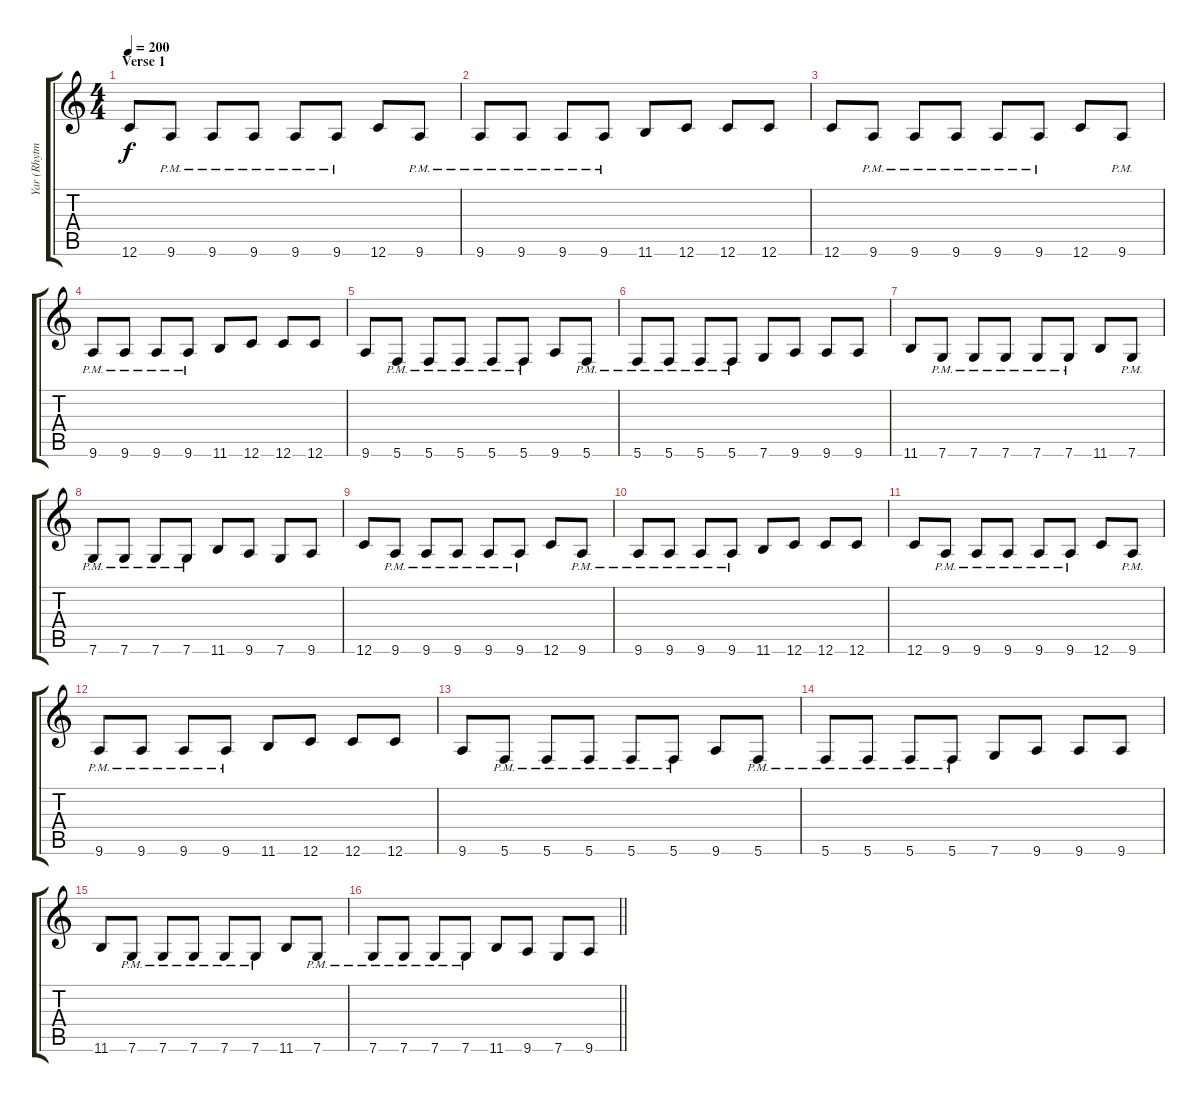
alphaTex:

\track ("Yar (Rhytm)" "Yar (Rhytm") {instrument distortionguitar}
\staff {score tabs}
\tuning (D4 A3 F3 C3 G2 C2) {hide}
\ts (4 4)
\section ("" "Verse 1")
\tempo 200
\clef g2
\ks c
12.6.8{dy f} 9.6{pm}.8 9.6{pm}.8 9.6{pm}.8 9.6{pm}.8 9.6{pm}.8 12.6.8 9.6{pm}.8 |
9.6{pm}.8 9.6{pm}.8 9.6{pm}.8 9.6{pm}.8 11.6.8 12.6.8 12.6.8 12.6.8 |
12.6.8 9.6{pm}.8 9.6{pm}.8 9.6{pm}.8 9.6{pm}.8 9.6{pm}.8 12.6.8 9.6{pm}.8 |
9.6{pm}.8 9.6{pm}.8 9.6{pm}.8 9.6{pm}.8 11.6.8 12.6.8 12.6.8 12.6.8 |
9.6.8 5.6{pm}.8 5.6{pm}.8 5.6{pm}.8 5.6{pm}.8 5.6{pm}.8 9.6.8 5.6{pm}.8 |
5.6{pm}.8 5.6{pm}.8 5.6{pm}.8 5.6{pm}.8 7.6.8 9.6.8 9.6.8 9.6.8 |
11.6.8 7.6{pm}.8 7.6{pm}.8 7.6{pm}.8 7.6{pm}.8 7.6{pm}.8 11.6.8 7.6{pm}.8 |
7.6{pm}.8 7.6{pm}.8 7.6{pm}.8 7.6{pm}.8 11.6.8 9.6.8 7.6.8 9.6.8 |
12.6.8 9.6{pm}.8 9.6{pm}.8 9.6{pm}.8 9.6{pm}.8 9.6{pm}.8 12.6.8 9.6{pm}.8 |
9.6{pm}.8 9.6{pm}.8 9.6{pm}.8 9.6{pm}.8 11.6.8 12.6.8 12.6.8 12.6.8 |
12.6.8 9.6{pm}.8 9.6{pm}.8 9.6{pm}.8 9.6{pm}.8 9.6{pm}.8 12.6.8 9.6{pm}.8 |
9.6{pm}.8 9.6{pm}.8 9.6{pm}.8 9.6{pm}.8 11.6.8 12.6.8 12.6.8 12.6.8 |
9.6.8 5.6{pm}.8 5.6{pm}.8 5.6{pm}.8 5.6{pm}.8 5.6{pm}.8 9.6.8 5.6{pm}.8 |
5.6{pm}.8 5.6{pm}.8 5.6{pm}.8 5.6{pm}.8 7.6.8 9.6.8 9.6.8 9.6.8 |
11.6.8 7.6{pm}.8 7.6{pm}.8 7.6{pm}.8 7.6{pm}.8 7.6{pm}.8 11.6.8 7.6{pm}.8 |
\barLineRight lightlight
7.6{pm}.8 7.6{pm}.8 7.6{pm}.8 7.6{pm}.8 11.6.8 9.6.8 7.6.8 9.6.8
